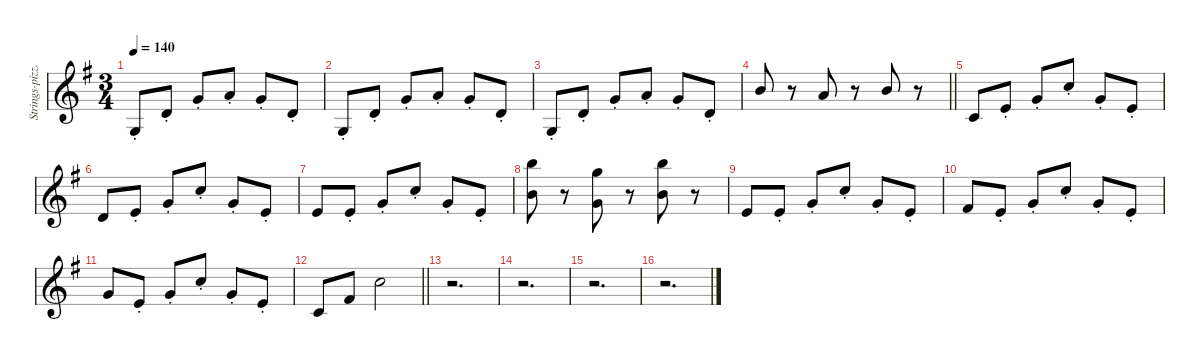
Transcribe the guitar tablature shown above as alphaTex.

\defaultSystemsLayout 8
\hideDynamics
\bracketExtendMode groupsimilarinstruments
\firstSystemTrackNameMode fullname
\otherSystemsTrackNameOrientation horizontal
\track ("Strings-pizz." "vln.") {defaultSystemsLayout 32 instrument pizzicatostrings}
\staff {score}
\tuning (E4 B3 G3 D3 A2 E2)
\ts (3 4)
\tempo 140
\clef g2
\ks g
5.4{st acc forcenatural}.8{dy f beam Up} 7.3{st acc forcenatural}.8{beam Up} 8.2{st acc forcenatural}.8{beam Up} 5.1{st acc forcenatural}.8{beam Up} 8.2{st acc forcenatural}.8{beam Up} 7.3{st acc forcenatural}.8{beam Up} |
5.4{st acc forcenatural}.8{beam Up} 7.3{st acc forcenatural}.8{beam Up} 8.2{st acc forcenatural}.8{beam Up} 5.1{st acc forcenatural}.8{beam Up} 8.2{st acc forcenatural}.8{beam Up} 7.3{st acc forcenatural}.8{beam Up} |
5.4{st acc forcenatural}.8{beam Up} 7.3{st acc forcenatural}.8{beam Up} 8.2{st acc forcenatural}.8{beam Up} 5.1{st acc forcenatural}.8{beam Up} 8.2{st acc forcenatural}.8{beam Up} 7.3{st acc forcenatural}.8{beam Up} |
\barLineRight lightlight
7.1{acc forcenatural}.8{beam Up} r.8{beam Up} 5.1{acc forcenatural}.8{beam Up} r.8{beam Up} 7.1{acc forcenatural}.8{beam Up} r.8{beam Up} |
10.4{acc forcenatural}.8{beam Up} 9.3{st acc forcenatural}.8{beam Up} 8.2{st acc forcenatural}.8{beam Up} 8.1{st acc forcenatural}.8{beam Up} 8.2{st acc forcenatural}.8{beam Up} 9.3{st acc forcenatural}.8{beam Up} |
12.4{acc forcenatural}.8{beam Up} 9.3{st acc forcenatural}.8{beam Up} 8.2{st acc forcenatural}.8{beam Up} 8.1{st acc forcenatural}.8{beam Up} 8.2{st acc forcenatural}.8{beam Up} 9.3{st acc forcenatural}.8{beam Up} |
14.4{acc forcenatural}.8{beam Up} 9.3{st acc forcenatural}.8{beam Up} 8.2{st acc forcenatural}.8{beam Up} 8.1{st acc forcenatural}.8{beam Up} 8.2{st acc forcenatural}.8{beam Up} 9.3{st acc forcenatural}.8{beam Up} |
(19.1{acc forcenatural} 12.2{acc forcenatural}).8{beam Down} r.8{beam Down} (15.1{acc forcenatural} 8.2{acc forcenatural}).8{beam Down} r.8{beam Down} (19.1{acc forcenatural} 12.2{acc forcenatural}).8{beam Down} r.8{beam Down} |
14.4{acc forcenatural}.8{beam Up} 9.3{st acc forcenatural}.8{beam Up} 8.2{st acc forcenatural}.8{beam Up} 8.1{st acc forcenatural}.8{beam Up} 8.2{st acc forcenatural}.8{beam Up} 9.3{st acc forcenatural}.8{beam Up} |
16.4{acc #}.8{beam Up} 9.3{st acc forcenatural}.8{beam Up} 8.2{st acc forcenatural}.8{beam Up} 8.1{st acc forcenatural}.8{beam Up} 8.2{st acc forcenatural}.8{beam Up} 9.3{st acc forcenatural}.8{beam Up} |
17.4{acc forcenatural}.8{beam Up} 9.3{st acc forcenatural}.8{beam Up} 8.2{st acc forcenatural}.8{beam Up} 8.1{st acc forcenatural}.8{beam Up} 8.2{st acc forcenatural}.8{beam Up} 9.3{st acc forcenatural}.8{beam Up} |
\barLineRight lightlight
10.4{acc forcenatural}.8{beam Up} 11.3{acc #}.8{beam Up} 8.1{acc forcenatural}.2{beam Down} |
r.2{d beam Down} |
r.2{d beam Down} |
r.2{d beam Down} |
r.2{d beam Down}
